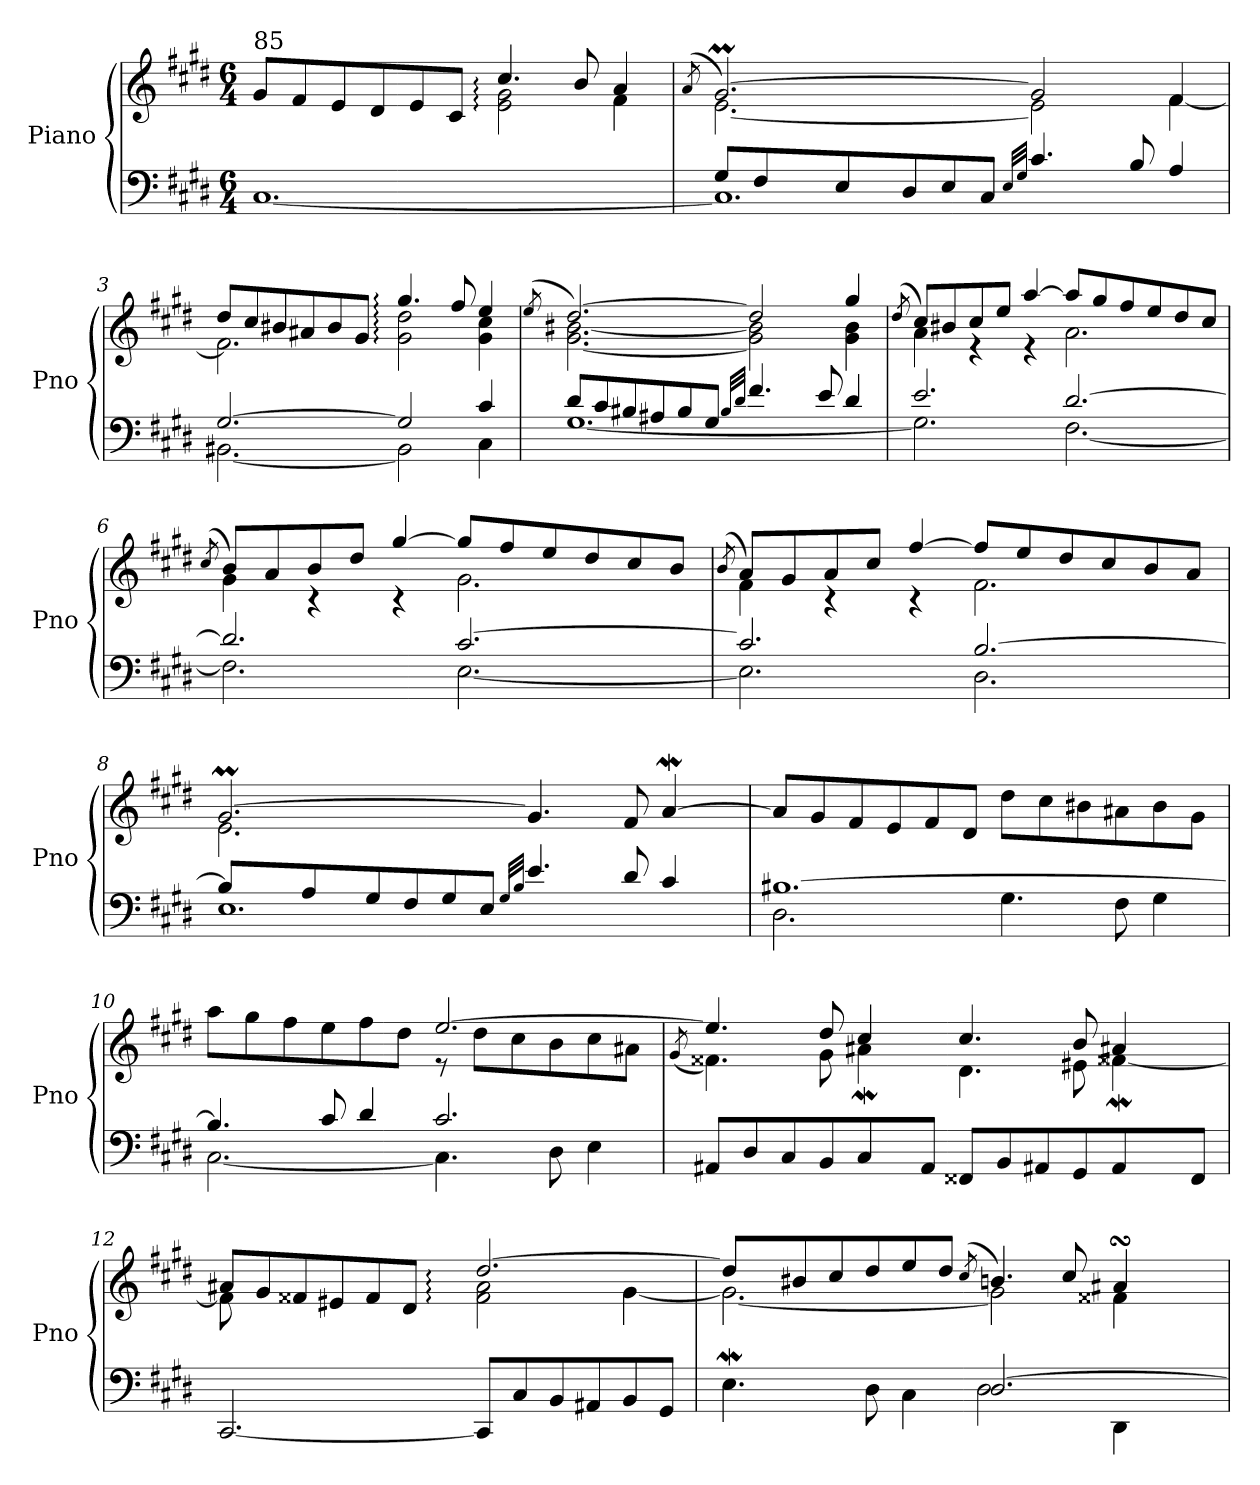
**kern	**kern
*part1	*part1
*staff2	*staff1
*I"Piano	*
*I'Pno	*
*clefF4	*clefG2
*k[f#c#g#d#]	*k[f#c#g#d#]
*E:	*E:
*M6/4	*M6/4
=1	=1
*	*^
*	*	*^
!	!LO:TX:a:t=85	!	!
[1.C#	8g#/L	2.ryy	2.ryy
.	8f#/	.	.
.	8e/	.	.
.	8d#/	.	.
.	8e/	.	.
.	8c#/J	.	.
.	4.cc#/	2e\ 2g#\	2eyy: 2g#yy: 2cc#yy:
.	8b/	.	.
.	4a/	4f#\	4ryy
=2	=2	=2	=2
.	(8qa/	.	.
*^	*	*	*
1.C#]	8G#/L	[2.g#m/)	[2.e\	8ayy
.	8F#/	.	.	32ayy
.	.	.	.	32g#yy
.	.	.	.	32ayy
.	.	.	.	32g#yy
.	8E/	.	.	32ayy
.	.	.	.	[32g#yy
.	.	.	.	8.g#yy_
.	8D#/	.	.	.
.	8E/	.	.	2g#yy]
.	8C#/J	.	.	.
.	32qE/LLL	.	.	.
.	32qG#/JJJ	.	.	.
.	4.c#/	2g#/]	2e\]	.
.	.	.	.	2ryy
.	8B/	.	.	.
.	4A/	4f#/	[4f#\	.
=3	=3	=3	=3	=3
[2.G#/	[2.BB#X\	8dd#/L	2.f#\]	2.ryy
.	.	8cc#/	.	.
.	.	8b#X/	.	.
.	.	8a#X/	.	.
.	.	8b#/	.	.
.	.	8g#/J	.	.
2G#/]	2BB#\]	4.gg#/	2g#\ 2dd#\	2g#yy: 2dd#yy: 2gg#yy:
.	.	8ff#/	.	.
4c#/	4C#\	4ee/	4g#\ 4cc#\	4ryy
!!LO:LB:g=z	!!	!!
=4	=4	=4	=4	=4
.	.	(8qee/	.	.
8d#/L	[1.G#	[2.dd#/)	[2.g#\ [2.b#X\	8eeyy
8c#/	.	.	.	[2dd#yy
8B#X/	.	.	.	.
8A#X/	.	.	.	.
8B#/	.	.	.	.
8G#/J	.	.	.	4.dd#yy]
32qB#/LLL	.	.	.	.
32qd#/JJJ	.	.	.	.
4.f#/	.	2dd#/]	2g#\] 2b#\]	.
.	.	.	.	2ryy
8e/	.	.	.	.
4d#/	.	4gg#/	4g#\ 4b#\	.
*	*	*v	*v	*v
=5	=5	=5
.	.	(8qdd#/
*	*	*^
2.e/	2.G#\]	8cc#/L)	4a\
.	.	8b#X/	.
.	.	8cc#/	4re
.	.	8ee/J	.
.	.	[4aa/	4re
[2.d#/	[2.F#\	8aa/L]	2.a\
.	.	8gg#/	.
.	.	8ff#/	.
.	.	8ee/	.
.	.	8dd#/	.
.	.	8cc#/J	.
=6	=6	=6	=6
.	.	(8qcc#/	.
2.d#/]	2.F#\]	8b/L)	4g#\
.	.	8a/	.
.	.	8b/	4rc
.	.	8dd#/J	.
.	.	[4gg#/	4rc
[2.c#/	[2.E\	8gg#/L]	2.g#\
.	.	8ff#/	.
.	.	8ee/	.
.	.	8dd#/	.
.	.	8cc#/	.
.	.	8b/J	.
=7	=7	=7	=7
.	.	(8qb/	.
2.c#/]	2.E\]	8a/L)	4f#\
.	.	8g#/	.
.	.	8a/	4rc
.	.	8cc#/J	.
.	.	[4ff#/	4rc
[2.B/	2.D#\	8ff#/L]	2.f#\
.	.	8ee/	.
.	.	8dd#/	.
.	.	8cc#/	.
.	.	8b/	.
.	.	8a/J	.
!!LO:LB:g=z
=8	=8	=8	=8
*	*	*	*^
8B/L]	1.E	[2.g#m/	2.e\	32ayy
.	.	.	.	32g#yy
.	.	.	.	32ayy
.	.	.	.	32g#yy
8A/	.	.	.	32ayy
.	.	.	.	[32g#yy
.	.	.	.	16g#yy_
8G#/	.	.	.	2.g#yy]
8F#/	.	.	.	.
8G#/	.	.	.	.
8E/J	.	.	.	.
32qG#/LLL	.	.	.	.
32qB/JJJ	.	.	.	.
4.e/	.	4.g#/]	2.ryy	.
.	.	.	.	4ryy
8d#/	.	8f#/	.	.
4c#/	.	[4aw/	.	32ayy
.	.	.	.	32g#yy
.	.	.	.	[8.ayy
*	*	*	*v	*v
=9	=9	=9	=9
[1.B#X	2.D#\	8a/L]	8ayy]
.	.	8g#/	1ryy
.	.	8f#/	.
.	.	8e/	.
.	.	8f#/	.
.	.	8d#/J	.
.	4.G#\	8dd#\L	.
.	.	8cc#\	.
.	.	8b#X\	.
.	8F#\	8a#X\	4.ryy
.	4G#\	8b#\	.
.	.	8g#\J	.
=10	=10	=10	=10
4.B#/]	[2.C#\	8aa\L	2.ryy
.	.	8gg#\	.
.	.	8ff#\	.
8c#/	.	8ee\	.
4d#/	.	8ff#\	.
.	.	8dd#\J	.
2.c#/	4.C#\]	[2.ee/	8re
.	.	.	8dd#\L
.	.	.	8cc#\
.	8D#\	.	8b\
.	4E\	.	8cc#\
.	.	.	8a#X\J
*v	*v	*	*
!!LO:LB:g=z
=11	=11	=11
.	.	(8qg#/
*	*	*^
8AA#X/L	4.ee/]	4.f##X\)	2ryy
8D#/	.	.	.
8C#/	.	.	.
8BB/	8dd#/	8g#\	.
8C#/	4cc#/	4a#XW\	32a#yy
.	.	.	32g#yy
.	.	.	8.a#yy
8AA#/J	.	.	.
8FF##X/L	4.cc#/	4.d#\	2ryy
8BB/	.	.	.
8AA#X/	.	.	.
8GG#/	8b/	8e#X\	.
8AA#/	4a#X/	[4f##XW\	32f##yy
.	.	.	32e#yy
.	.	.	[8.f##yy
8FF##/J	.	.	.
=12	=12	=12	=12
[2.CC#/	8a#X/L	8f##\]	8f##yy]
.	8g#/	8ryy	8ryy
*	*v	*v	*v
.	8f##X/
.	8e#X/
.	8f##/
.	8d#/J
*	*^
*	*	*^
8CC#/L]	[2.dd#/	2f##\ 2a#\	2.f##Xyy: 2.a#Xyy: 2.dd#yy:
8C#/	.	.	.
8BB/	.	.	.
8AA#X/	.	.	.
8BB/	.	[4g#\	.
8GG#/J	.	.	.
=13	=13	=13	=13
*^	*	*	*
4.Ew\	32Eyy	8dd#/L]	2.g#\_	4ryy
.	32D#yy	.	.	.
.	[16Eyy	.	.	.
.	4Eyy]	8b#X/	.	.
*	*	*	*v	*v
.	.	8cc#/	.
8D#\	4.ryy	8dd#/	.
4C#\	.	8ee/	.
.	.	8dd#/J	.
.	.	(8qcc#/	.
[2.D#/	2D#\	4.bn/)	2g#\]
.	.	8cc#/	.
*	*	*	*^
.	4DD#\	4a#XsSsS/	4f##X\	32byy
.	.	.	.	32a#yy
.	.	.	.	32g#yy
.	.	.	.	[32a#yy
.	.	.	.	8a#yy]
*v	*v	*	*	*
*	*v	*v	*v
=	=
*-	*-
